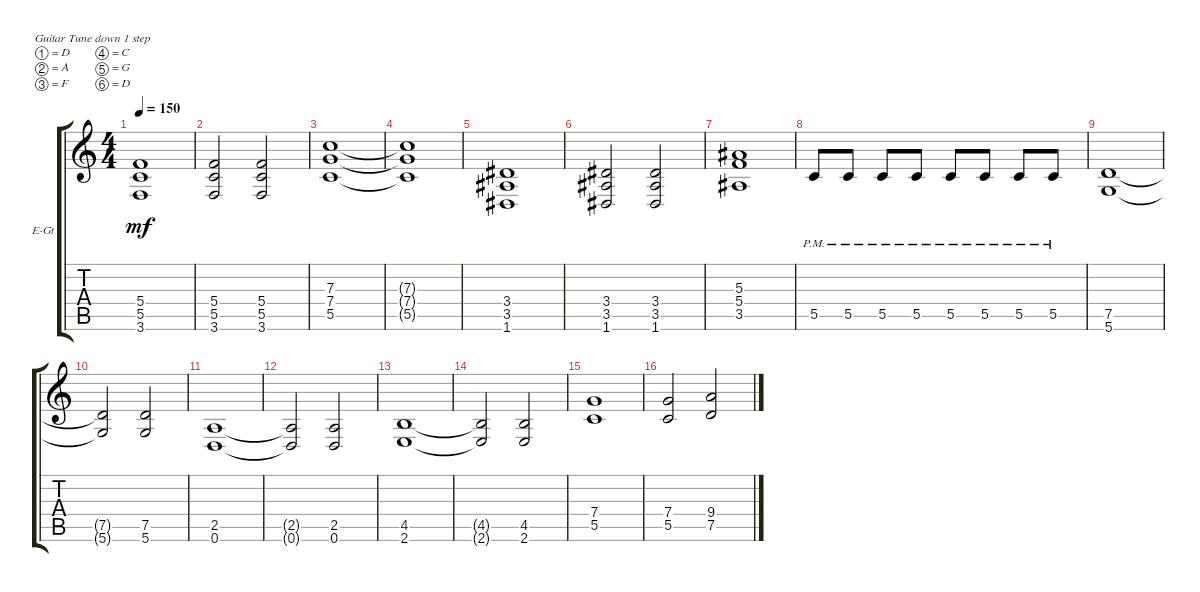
\bracketExtendMode groupsimilarinstruments
\firstSystemTrackNameOrientation horizontal
\otherSystemsTrackNameOrientation horizontal
\track ("Electric Guitar 1" "E-Gt") {instrument distortionguitar}
\staff {score tabs}
\tuning (D4 A3 F3 C3 G2 D2)
\ts (4 4)
\tempo 150
\clef g2
\ks c
(3.6 5.5 5.4).1{dy mf} |
(3.6 5.5 5.4).2 (3.6 5.5 5.4).2 |
(5.5 7.4 7.3).1 |
(5.5{t} 7.4{t} 7.3{t}).1 |
(1.6 3.5 3.4).1 |
(1.6 3.5 3.4).2 (1.6 3.5 3.4).2 |
(3.5 5.4 5.3).1 |
5.5{pm}.8 5.5{pm}.8 5.5{pm}.8 5.5{pm}.8 5.5{pm}.8 5.5{pm}.8 5.5{pm}.8 5.5{pm}.8 |
(5.6 7.5).1 |
(5.6{t} 7.5{t}).2 (5.6 7.5).2 |
(0.6 2.5).1 |
(0.6{t} 2.5{t}).2 (0.6 2.5).2 |
(2.6 4.5).1 |
(2.6{t} 4.5{t}).2 (2.6 4.5).2 |
(5.5 7.4).1 |
(5.5 7.4).2 (7.5 9.4).2
